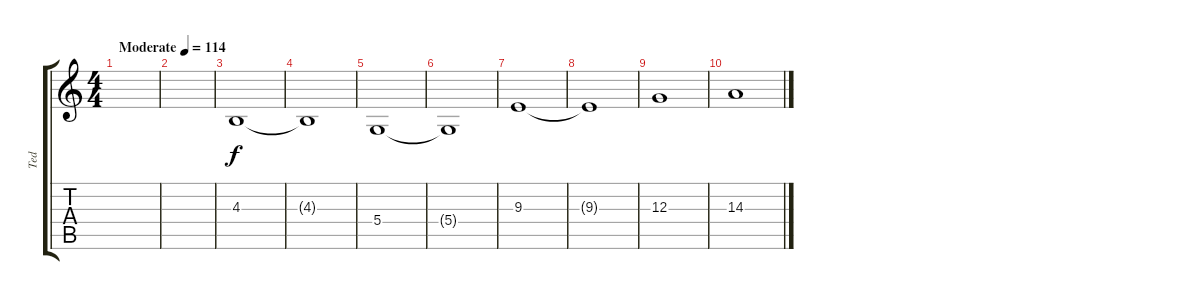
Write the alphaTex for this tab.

\track ("Ted" "Ted") {instrument stringensemble2}
\staff {score tabs}
\tuning (E4 B3 G3 D3 A2 E2) {hide}
\ts (4 4)
\tempo (114 "Moderate")
\clef g2
\ks c
|
|
4.3.1 |
4.3{t}.1 |
5.4.1 |
5.4{t}.1 |
9.3.1 |
9.3{t}.1 |
12.3.1 |
14.3.1
